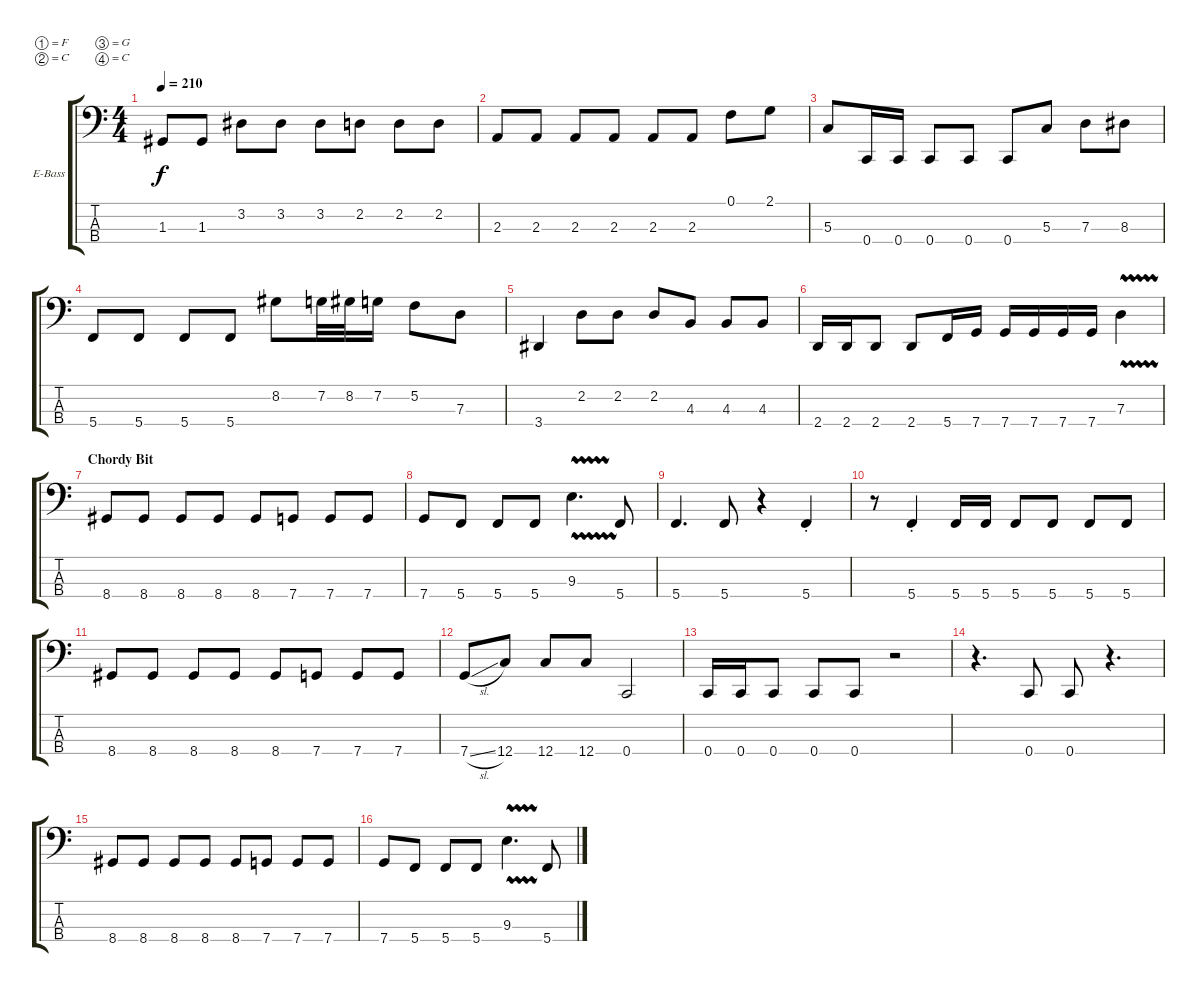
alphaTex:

\defaultSystemsLayout 4
\bracketExtendMode groupsimilarinstruments
\firstSystemTrackNameOrientation horizontal
\otherSystemsTrackNameOrientation horizontal
\track ("Bass" "E-Bass") {instrument electricbassfinger}
\staff {score tabs}
\tuning (F2 C2 G1 C1)
\ts (4 4)
\tempo 210
\clef f4
\ks c
1.3.8{dy f} 1.3.8 3.2.8 3.2.8 3.2.8 2.2.8 2.2.8 2.2.8 |
2.3.8 2.3.8 2.3.8 2.3.8 2.3.8 2.3.8 0.1.8 2.1.8 |
5.3.8 0.4.16 0.4.16 0.4.8 0.4.8 0.4.8 5.3.8 7.3.8 8.3.8 |
5.4.8 5.4.8 5.4.8 5.4.8 8.2.8 7.2.32 8.2.32 7.2.16 5.2.8 7.3.8 |
3.4.4 2.2.8 2.2.8 2.2.8 4.3.8 4.3.8 4.3.8 |
2.4.16 2.4.16 2.4.8 2.4.8 5.4.16 7.4.16 7.4.16 7.4.16 7.4.16 7.4.16 7.3{vw}.4 |
\section ("" "Chordy Bit")
8.4.8 8.4.8 8.4.8 8.4.8 8.4.8 7.4.8 7.4.8 7.4.8 |
7.4.8 5.4.8 5.4.8 5.4.8 9.3{vw}.4{d} 5.4.8 |
5.4.4{d} 5.4.8 r.4 5.4{st}.4 |
r.8 5.4{st}.4 5.4.16 5.4.16 5.4.8 5.4.8 5.4.8 5.4.8 |
8.4.8 8.4.8 8.4.8 8.4.8 8.4.8 7.4.8 7.4.8 7.4.8 |
7.4{sl}.8 12.4.8 12.4.8 12.4.8 0.4.2 |
0.4.16 0.4.16 0.4.8 0.4.8 0.4.8 r.2 |
r.4{d} 0.4.8 0.4.8 r.4{d} |
8.4.8 8.4.8 8.4.8 8.4.8 8.4.8 7.4.8 7.4.8 7.4.8 |
7.4.8 5.4.8 5.4.8 5.4.8 9.3{vw}.4{d} 5.4.8
